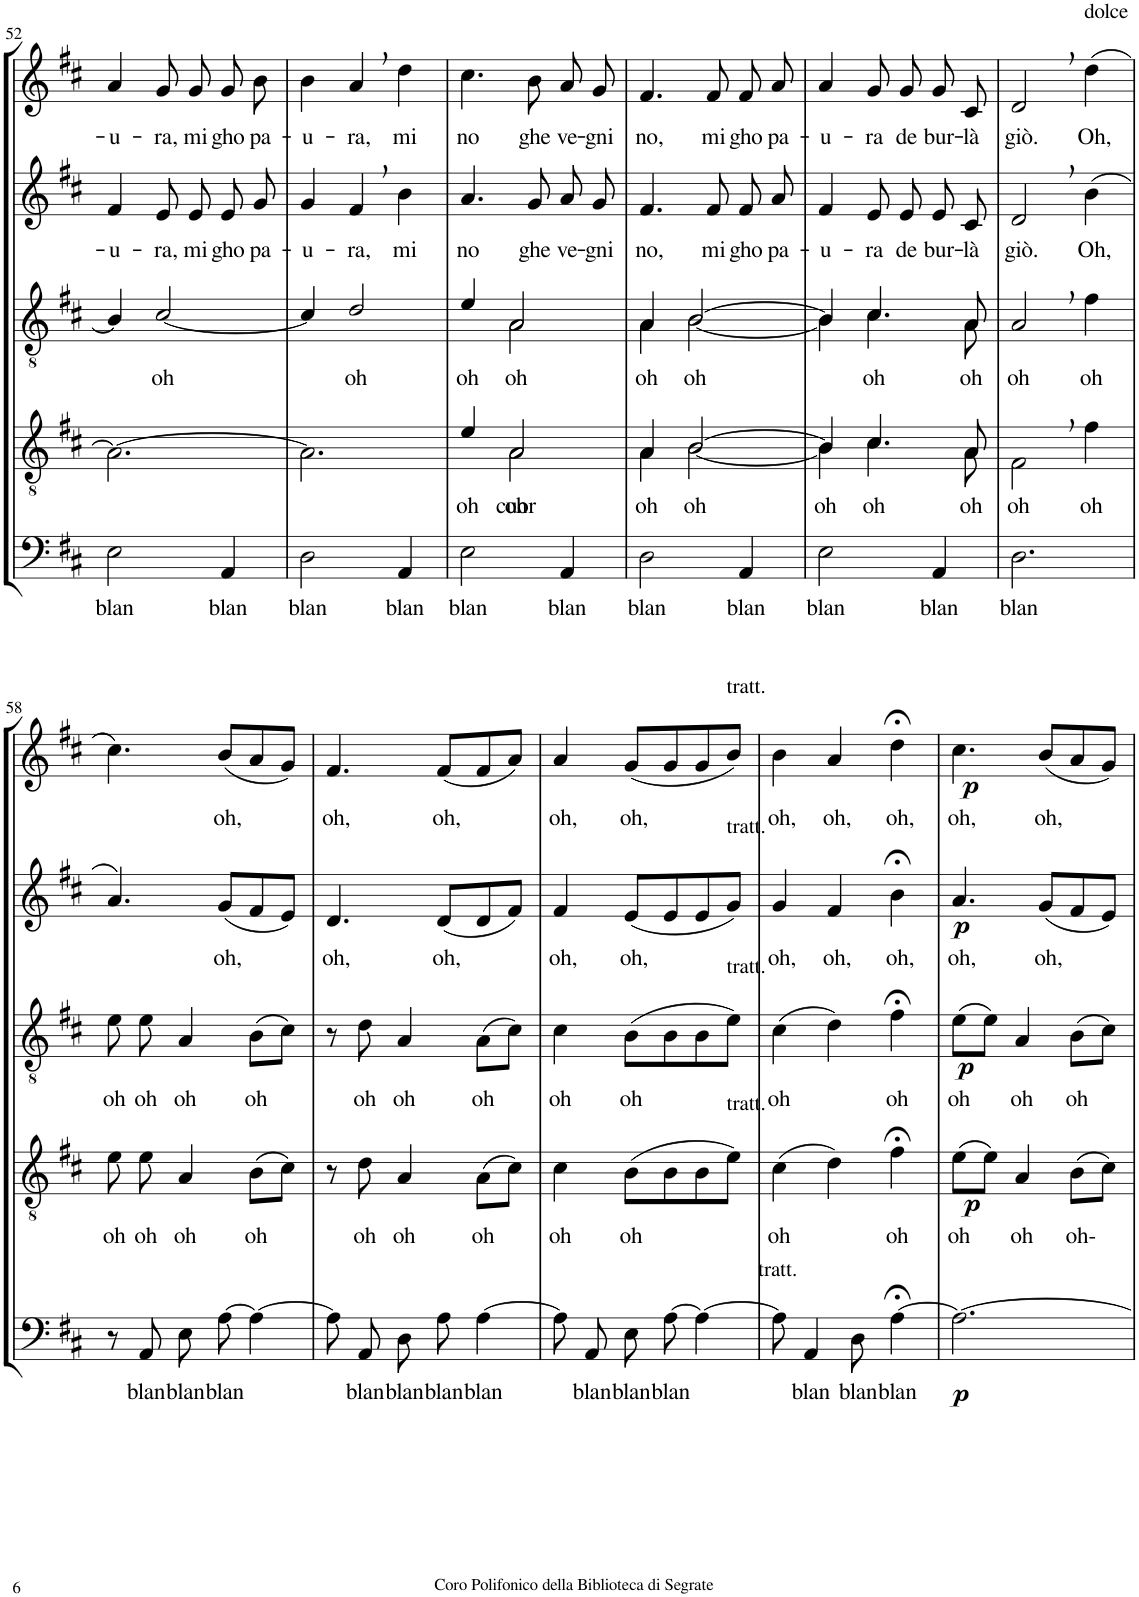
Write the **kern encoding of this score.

**kern	**text	**dynam	**kern	**text	**dynam	**kern	**text	**dynam	**kern	**text	**dynam	**kern	**text	**dynam
*part5	*part5	*part5	*part4	*part4	*part4	*part3	*part3	*part3	*part2	*part2	*part2	*part1	*part1	*part1
*staff5	*staff5	*staff5	*staff4	*staff4	*staff4	*staff3	*staff3	*staff3	*staff2	*staff2	*staff2	*staff1	*staff1	*staff1
*I"Bassi	*	*	*I"Tenori II	*	*	*I"Tenori I	*	*	*I"Contralti	*	*	*I"Soprani	*	*
!!LO:PB:g=z
*clefF4	*	*	*clefGv2	*	*	*clefGv2	*	*	*clefG2	*	*	*clefG2	*	*
*	*	*	*	*	*	*	*	*	*	*	*	*Trd1c2	*	*
*k[f#c#]	*	*	*k[f#c#]	*	*	*k[f#c#]	*	*	*k[f#c#]	*	*	*k[f#c#]	*	*
*D:	*	*	*D:	*	*	*D:	*	*	*D:	*	*	*D:	*	*
*M3/4	*	*	*M3/4	*	*	*M3/4	*	*	*M3/4	*	*	*M3/4	*	*
=52	=52	=52	=52	=52	=52	=52	=52	=52	=52	=52	=52	=52	=52	=52
!	!LO:LY:b	!	!	!	!	!	!	!	!	!LO:LY:b	!	!	!LO:LY:b	!
2E\	blan	.	2.A\_	.	.	4B/]	.	.	4f#/	-u-	.	4a/	-u-	.
!	!	!	!	!	!	!	!LO:LY:b	!	!	!LO:LY:b	!	!	!LO:LY:b	!
.	.	.	.	.	.	[2c#/	oh	.	8e/	-ra,	.	8g/	-ra,	.
!	!	!	!	!	!	!	!	!	!	!LO:LY:b	!	!	!LO:LY:b	!
.	.	.	.	.	.	.	.	.	8e/	mi	.	8g/	mi	.
!	!LO:LY:b	!	!	!	!	!	!	!	!	!LO:LY:b	!	!	!LO:LY:b	!
4AA/	blan	.	.	.	.	.	.	.	8e/	gho	.	8g/	gho	.
!	!	!	!	!	!	!	!	!	!	!LO:LY:b	!	!	!LO:LY:b	!
.	.	.	.	.	.	.	.	.	8g/	pa-	.	8b\	pa-	.
=53	=53	=53	=53	=53	=53	=53	=53	=53	=53	=53	=53	=53	=53	=53
!	!LO:LY:b	!	!	!	!	!	!	!	!	!LO:LY:b	!	!	!LO:LY:b	!
2D\	blan	.	2.A\]	.	.	4c#/]	.	.	4g/	-u-	.	4b\	-u-	.
!	!	!	!	!	!	!	!LO:LY:b	!	!	!LO:LY:b	!	!	!LO:LY:b	!
.	.	.	.	.	.	2d/	oh	.	4f#,/	-ra,	.	4a,/	-ra,	.
!	!LO:LY:b	!	!	!	!	!	!	!	!	!LO:LY:b	!	!	!LO:LY:b	!
4AA/	blan	.	.	.	.	.	.	.	4b\	mi	.	4dd\	mi	.
=54	=54	=54	=54	=54	=54	=54	=54	=54	=54	=54	=54	=54	=54	=54
!	!LO:LY:b	!	!	!LO:LY:b	!	!	!LO:LY:b	!	!	!LO:LY:b	!	!	!LO:LY:b	!
*	*	*	*^	*	*	*^	*	*	*	*	*	*	*	*
2E\	blan	.	4e/	4ryy	oh	.	4e/	4ryy	oh	.	4.a/	no	.	4.cc#\	no	.
!	!	!	!	!	!LO:LY:b	!	!	!	!	!	!	!	!	!	!	!
!	!	!	!	!	!LO:LY:b	!	!	!	!LO:LY:b	!	!	!	!	!	!	!
.	.	.	2A/	2A\	cuor	.	2A/	2A\	oh	.	.	.	.	.	.	.
!	!	!	!	!	!	!	!	!	!	!	!	!LO:LY:b	!	!	!LO:LY:b	!
.	.	.	.	.	.	.	.	.	.	.	8g/	ghe	.	8b\	ghe	.
!	!LO:LY:b	!	!	!	!	!	!	!	!	!	!	!LO:LY:b	!	!	!LO:LY:b	!
4AA/	blan	.	.	.	.	.	.	.	.	.	8a/	ve-	.	8a/	ve-	.
!	!	!	!	!	!	!	!	!	!	!	!	!LO:LY:b	!	!	!LO:LY:b	!
.	.	.	.	.	.	.	.	.	.	.	8g/	-gni	.	8g/	-gni	.
=55	=55	=55	=55	=55	=55	=55	=55	=55	=55	=55	=55	=55	=55	=55	=55	=55
!	!LO:LY:b	!	!	!	!LO:LY:b	!	!	!	!LO:LY:b	!	!	!LO:LY:b	!	!	!LO:LY:b	!
2D\	blan	.	4A/	4A\	oh	.	4A/	4A\	oh	.	4.f#/	no,	.	4.f#/	no,	.
!	!	!	!	!	!LO:LY:b	!	!	!	!LO:LY:b	!	!	!	!	!	!	!
.	.	.	[2B/	[2B\	oh	.	[2B/	[2B\	oh	.	.	.	.	.	.	.
!	!	!	!	!	!	!	!	!	!	!	!	!LO:LY:b	!	!	!LO:LY:b	!
.	.	.	.	.	.	.	.	.	.	.	8f#/	mi	.	8f#/	mi	.
!	!LO:LY:b	!	!	!	!	!	!	!	!	!	!	!LO:LY:b	!	!	!LO:LY:b	!
4AA/	blan	.	.	.	.	.	.	.	.	.	8f#/	gho	.	8f#/	gho	.
!	!	!	!	!	!	!	!	!	!	!	!	!LO:LY:b	!	!	!LO:LY:b	!
.	.	.	.	.	.	.	.	.	.	.	8a/	pa-	.	8a/	pa-	.
=56	=56	=56	=56	=56	=56	=56	=56	=56	=56	=56	=56	=56	=56	=56	=56	=56
!	!LO:LY:b	!	!	!	!LO:LY:b	!	!	!	!	!	!	!LO:LY:b	!	!	!LO:LY:b	!
2E\	blan	.	4B/]	4B\]	oh	.	4B/]	4B\]	.	.	4f#/	-u-	.	4a/	-u-	.
!	!	!	!	!	!LO:LY:b	!	!	!	!LO:LY:b	!	!	!LO:LY:b	!	!	!LO:LY:b	!
.	.	.	4.c#/	4.c#\	oh	.	4.c#/	4.c#\	oh	.	8e/	-ra	.	8g/	-ra	.
!	!	!	!	!	!	!	!	!	!	!	!	!LO:LY:b	!	!	!LO:LY:b	!
.	.	.	.	.	.	.	.	.	.	.	8e/	de	.	8g/	de	.
!	!LO:LY:b	!	!	!	!	!	!	!	!	!	!	!LO:LY:b	!	!	!LO:LY:b	!
4AA/	blan	.	.	.	.	.	.	.	.	.	8e/	bur-	.	8g/	bur-	.
!	!	!	!	!	!LO:LY:b	!	!	!	!LO:LY:b	!	!	!LO:LY:b	!	!	!LO:LY:b	!
.	.	.	8A/	8A\	oh	.	8A/	8A\	oh	.	8c#/	-là	.	8c#/	-là	.
=57	=57	=57	=57	=57	=57	=57	=57	=57	=57	=57	=57	=57	=57	=57	=57	=57
!	!LO:LY:b	!	!	!	!LO:LY:b	!	!	!	!LO:LY:b	!	!	!LO:LY:b	!	!	!LO:LY:b	!
*	*	*	*v	*v	*	*	*	*	*	*	*	*	*	*	*	*
*	*	*	*	*	*	*v	*v	*	*	*	*	*	*	*	*
2.D\	blan	.	2F#,\	oh	.	2A,/	oh	.	2d,/	giò.	.	2d,/	giò.	.
!	!	!	!	!	!	!	!	!	!	!	!	!LO:TX:a:t=dolce	!	!
!	!	!	!	!LO:LY:b	!	!	!LO:LY:b	!	!	!LO:LY:b	!	!	!LO:LY:b	!
.	.	.	4f#\	oh	.	4f#\	oh	.	(4b\	Oh,	.	(4dd\	Oh,	.
!!LO:LB:g=z
=58	=58	=58	=58	=58	=58	=58	=58	=58	=58	=58	=58	=58	=58	=58
!	!	!	!	!LO:LY:b	!	!	!LO:LY:b	!	!	!	!	!	!	!
8r	.	.	8e\	oh	.	8e\	oh	.	4.a/)	.	.	4.cc#\)	.	.
!	!LO:LY:b	!	!	!LO:LY:b	!	!	!LO:LY:b	!	!	!	!	!	!	!
8AA/	blan	.	8e\	oh	.	8e\	oh	.	.	.	.	.	.	.
!	!LO:LY:b	!	!	!LO:LY:b	!	!	!LO:LY:b	!	!	!	!	!	!	!
8E\L	blan	.	4A/	oh	.	4A/	oh	.	.	.	.	.	.	.
!	!LO:LY:b	!	!	!	!	!	!	!	!	!LO:LY:b	!	!	!LO:LY:b	!
[8A\J	blan	.	.	.	.	.	.	.	(8g/L	oh,	.	(8b/L	oh,	.
!	!	!	!	!LO:LY:b	!	!	!LO:LY:b	!	!	!	!	!	!	!
4A\_	.	.	(8B\L	oh	.	(8B\L	oh	.	8f#/	.	.	8a/	.	.
.	.	.	8c#\J)	.	.	8c#\J)	.	.	8e/J)	.	.	8g/J)	.	.
=59	=59	=59	=59	=59	=59	=59	=59	=59	=59	=59	=59	=59	=59	=59
!	!	!	!	!	!	!	!	!	!	!LO:LY:b	!	!	!LO:LY:b	!
8A\L]	.	.	8r	.	.	8r	.	.	4.d/	oh,	.	4.f#/	oh,	.
!	!LO:LY:b	!	!	!LO:LY:b	!	!	!LO:LY:b	!	!	!	!	!	!	!
8AA\J	blan	.	8d\	oh	.	8d\	oh	.	.	.	.	.	.	.
!	!LO:LY:b	!	!	!LO:LY:b	!	!	!LO:LY:b	!	!	!	!	!	!	!
8D\L	blan	.	4A/	oh	.	4A/	oh	.	.	.	.	.	.	.
!	!LO:LY:b	!	!	!	!	!	!	!	!	!LO:LY:b	!	!	!LO:LY:b	!
8A\J	blan	.	.	.	.	.	.	.	(8d/L	oh,	.	(8f#/L	oh,	.
!	!LO:LY:b	!	!	!LO:LY:b	!	!	!LO:LY:b	!	!	!	!	!	!	!
[4A\	blan	.	(8A\L	oh	.	(8A\L	oh	.	8d/	.	.	8f#/	.	.
.	.	.	8c#\J)	.	.	8c#\J)	.	.	8f#/J)	.	.	8a/J)	.	.
=60	=60	=60	=60	=60	=60	=60	=60	=60	=60	=60	=60	=60	=60	=60
!	!	!	!	!LO:LY:b	!	!	!LO:LY:b	!	!	!LO:LY:b	!	!	!LO:LY:b	!
8A\L]	.	.	4c#\	oh	.	4c#\	oh	.	4f#/	oh,	.	4a/	oh,	.
!	!LO:LY:b	!	!	!	!	!	!	!	!	!	!	!	!	!
8AA\J	blan	.	.	.	.	.	.	.	.	.	.	.	.	.
!	!LO:LY:b	!	!	!LO:LY:b	!	!	!LO:LY:b	!	!	!LO:LY:b	!	!	!LO:LY:b	!
8E\L	blan	.	(8B\L	oh	.	(8B\L	oh	.	(8e/L	oh,	.	(8g/L	oh,	.
!	!LO:LY:b	!	!	!	!	!	!	!	!	!	!	!	!	!
[8A\J	blan	.	8B\	.	.	8B\	.	.	8e/	.	.	8g/	.	.
4A\_	.	.	8B\	.	.	8B\	.	.	8e/	.	.	8g/	.	.
!	!	!	!	!	!	!	!	!	!	!	!	!LO:TX:a:t=tratt.	!	!
!	!	!	!	!	!	!	!	!	!LO:TX:a:t=tratt.	!	!	!	!	!
!	!	!	!	!	!	!LO:TX:a:t=tratt.	!	!	!	!	!	!	!	!
!	!	!	!LO:TX:a:t=tratt.	!	!	!	!	!	!	!	!	!	!	!
.	.	.	8e\J)	.	.	8e\J)	.	.	8g/J)	.	.	8b/J)	.	.
!LO:TX:a:t=tratt.	!	!	!	!	!	!	!	!	!	!	!	!	!	!
=61	=61	=61	=61	=61	=61	=61	=61	=61	=61	=61	=61	=61	=61	=61
!	!	!	!	!LO:LY:b	!	!	!LO:LY:b	!	!	!LO:LY:b	!	!	!LO:LY:b	!
8A\]	.	.	(4c#\	oh	.	(4c#\	oh	.	4g/	oh,	.	4b\	oh,	.
!	!LO:LY:b	!	!	!	!	!	!	!	!	!	!	!	!	!
4AA/	blan	.	.	.	.	.	.	.	.	.	.	.	.	.
!	!	!	!	!	!	!	!	!	!	!LO:LY:b	!	!	!LO:LY:b	!
.	.	.	4d\)	.	.	4d\)	.	.	4f#/	oh,	.	4a/	oh,	.
!	!LO:LY:b	!	!	!	!	!	!	!	!	!	!	!	!	!
8D\	blan	.	.	.	.	.	.	.	.	.	.	.	.	.
!	!LO:LY:b	!	!	!LO:LY:b	!	!	!LO:LY:b	!	!	!LO:LY:b	!	!	!LO:LY:b	!
[4A;<\	blan	.	4f#;<\	oh	.	4f#;<\	oh	.	4b;<\	oh,	.	4dd;<\	oh,	.
=62	=62	=62	=62	=62	=62	=62	=62	=62	=62	=62	=62	=62	=62	=62
!	!	!LO:DY:b	!	!LO:LY:b	!LO:DY:b	!	!LO:LY:b	!LO:DY:b	!	!LO:LY:b	!LO:DY:b	!	!LO:LY:b	!LO:DY:b
2.A\_	.	p	(8e\L	oh	p	(8e\L	oh	p	4.a/	oh,	p	4.cc#\	oh,	p
.	.	.	8e\J)	.	.	8e\J)	.	.	.	.	.	.	.	.
!	!	!	!	!LO:LY:b	!	!	!LO:LY:b	!	!	!	!	!	!	!
.	.	.	4A/	oh	.	4A/	oh	.	.	.	.	.	.	.
!	!	!	!	!	!	!	!	!	!	!LO:LY:b	!	!	!LO:LY:b	!
.	.	.	.	.	.	.	.	.	(8g/L	oh,	.	(8b/L	oh,	.
!	!	!	!	!LO:LY:b	!	!	!LO:LY:b	!	!	!	!	!	!	!
.	.	.	(8B\L	oh-	.	(8B\L	oh	.	8f#/	.	.	8a/	.	.
.	.	.	8c#\J)	.	.	8c#\J)	.	.	8e/J)	.	.	8g/J)	.	.
=	=	=	=	=	=	=	=	=	=	=	=	=	=	=
*-	*-	*-	*-	*-	*-	*-	*-	*-	*-	*-	*-	*-	*-	*-
